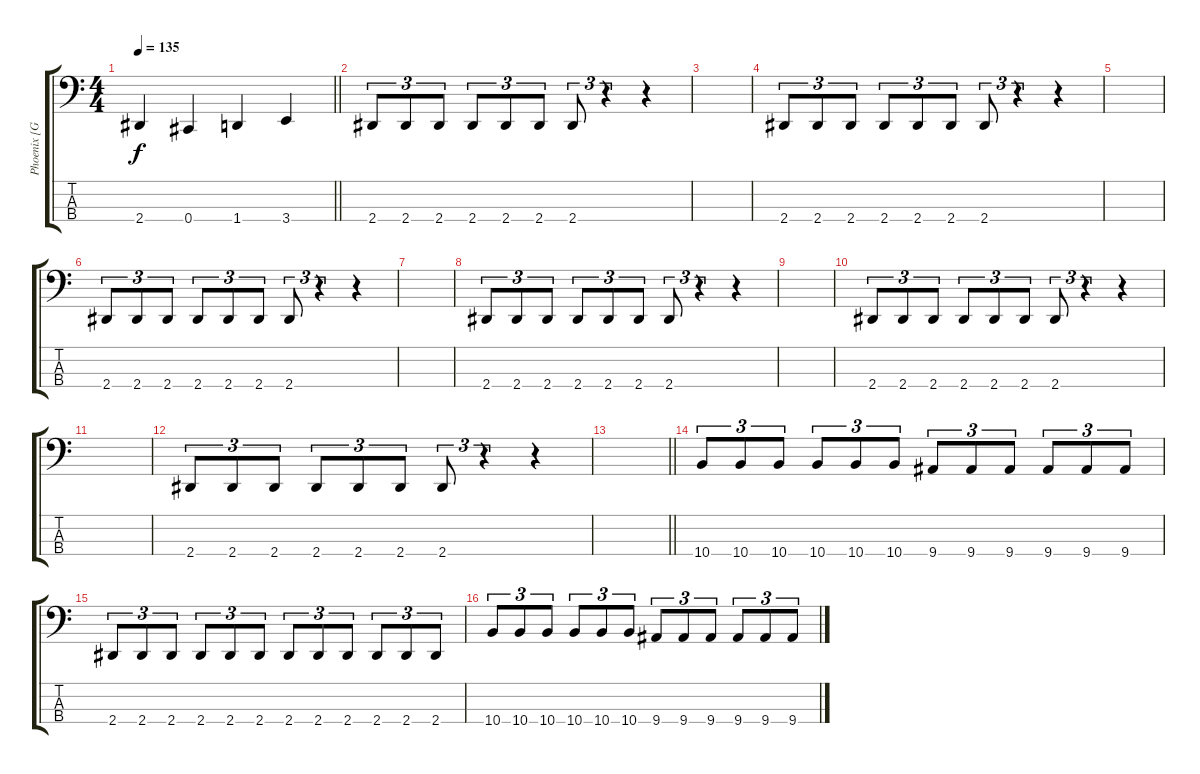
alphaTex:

\track ("Phoenix [Guitar]" "Phoenix [G") {instrument electricbassfinger}
\staff {score tabs}
\tuning (Gb2 Db2 Ab1 Db1) {hide}
\ts (4 4)
\tempo 135
\clef f4
\barLineRight lightlight
\ks c
2.4.4{dy f} 0.4.4 1.4.4 3.4.4 |
2.4.8{tu (3 2)} 2.4.8{tu (3 2)} 2.4.8{tu (3 2)} 2.4.8{tu (3 2)} 2.4.8{tu (3 2)} 2.4.8{tu (3 2)} 2.4.8{tu (3 2)} r.4{tu (3 2)} r.4 |
|
2.4.8{tu (3 2)} 2.4.8{tu (3 2)} 2.4.8{tu (3 2)} 2.4.8{tu (3 2)} 2.4.8{tu (3 2)} 2.4.8{tu (3 2)} 2.4.8{tu (3 2)} r.4{tu (3 2)} r.4 |
|
2.4.8{tu (3 2)} 2.4.8{tu (3 2)} 2.4.8{tu (3 2)} 2.4.8{tu (3 2)} 2.4.8{tu (3 2)} 2.4.8{tu (3 2)} 2.4.8{tu (3 2)} r.4{tu (3 2)} r.4 |
|
2.4.8{tu (3 2)} 2.4.8{tu (3 2)} 2.4.8{tu (3 2)} 2.4.8{tu (3 2)} 2.4.8{tu (3 2)} 2.4.8{tu (3 2)} 2.4.8{tu (3 2)} r.4{tu (3 2)} r.4 |
|
2.4.8{tu (3 2)} 2.4.8{tu (3 2)} 2.4.8{tu (3 2)} 2.4.8{tu (3 2)} 2.4.8{tu (3 2)} 2.4.8{tu (3 2)} 2.4.8{tu (3 2)} r.4{tu (3 2)} r.4 |
|
2.4.8{tu (3 2)} 2.4.8{tu (3 2)} 2.4.8{tu (3 2)} 2.4.8{tu (3 2)} 2.4.8{tu (3 2)} 2.4.8{tu (3 2)} 2.4.8{tu (3 2)} r.4{tu (3 2)} r.4 |
\barLineRight lightlight
|
10.4.8{tu (3 2)} 10.4.8{tu (3 2)} 10.4.8{tu (3 2)} 10.4.8{tu (3 2)} 10.4.8{tu (3 2)} 10.4.8{tu (3 2)} 9.4.8{tu (3 2)} 9.4.8{tu (3 2)} 9.4.8{tu (3 2)} 9.4.8{tu (3 2)} 9.4.8{tu (3 2)} 9.4.8{tu (3 2)} |
2.4.8{tu (3 2)} 2.4.8{tu (3 2)} 2.4.8{tu (3 2)} 2.4.8{tu (3 2)} 2.4.8{tu (3 2)} 2.4.8{tu (3 2)} 2.4.8{tu (3 2)} 2.4.8{tu (3 2)} 2.4.8{tu (3 2)} 2.4.8{tu (3 2)} 2.4.8{tu (3 2)} 2.4.8{tu (3 2)} |
10.4.8{tu (3 2)} 10.4.8{tu (3 2)} 10.4.8{tu (3 2)} 10.4.8{tu (3 2)} 10.4.8{tu (3 2)} 10.4.8{tu (3 2)} 9.4.8{tu (3 2)} 9.4.8{tu (3 2)} 9.4.8{tu (3 2)} 9.4.8{tu (3 2)} 9.4.8{tu (3 2)} 9.4.8{tu (3 2)}
